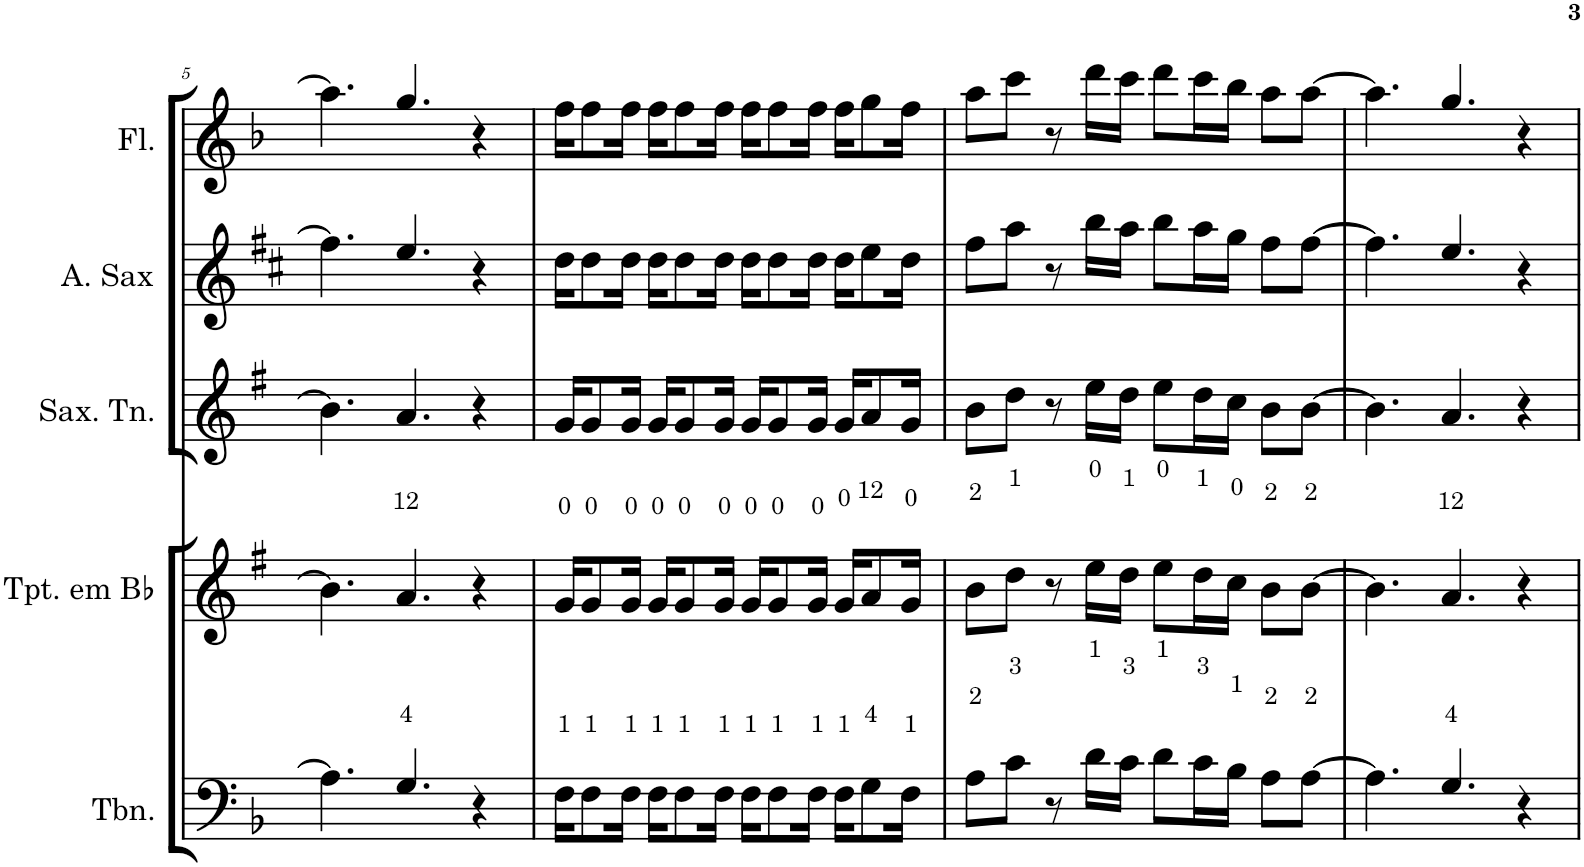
**kern	**kern	**kern	**kern	**kern
*part5	*part4	*part3	*part2	*part1
*staff5	*staff4	*staff3	*staff2	*staff1
*I"Trombone	*I"Trompete em Bb	*I"Saxofone Tenor	*I"Saxofone Alto	*I"Flauta Transversal
*I'Tbn.	*I'Tpt. em Bb	*I'Sax. Tn.	*	*I'Fl.
!!LO:PB:g=z
*clefF4	*clefG2	*clefG2	*clefG2	*clefG2
*	*Trd1c2	*Trd8c14	*Trd5c9	*
*k[b-]	*k[f#]	*k[f#]	*k[f#c#]	*k[b-]
*M4/4	*M4/4	*M4/4	*M4/4	*M4/4
=5	=5	=5	=5	=5
4.A\]	4.b\]	4.b\]	4.ff#\]	4.aa\]
4.G/	4.a/	4.a/	4.ee/	4.gg/
4r	4r	4r	4r	4r
=6	=6	=6	=6	=6
16F\KL	16g/KL	16g/KL	16dd\KL	16ff\KL
8F\	8g/	8g/	8dd\	8ff\
16F\Jk	16g/Jk	16g/Jk	16dd\Jk	16ff\Jk
16F\KL	16g/KL	16g/KL	16dd\KL	16ff\KL
8F\	8g/	8g/	8dd\	8ff\
16F\Jk	16g/Jk	16g/Jk	16dd\Jk	16ff\Jk
16F\KL	16g/KL	16g/KL	16dd\KL	16ff\KL
8F\	8g/	8g/	8dd\	8ff\
16F\Jk	16g/Jk	16g/Jk	16dd\Jk	16ff\Jk
16F\KL	16g/KL	16g/KL	16dd\KL	16ff\KL
8G\	8a/	8a/	8ee\	8gg\
16F\Jk	16g/Jk	16g/Jk	16dd\Jk	16ff\Jk
=7	=7	=7	=7	=7
8A\L	8b\L	8b\L	8ff#\L	8aa\L
8c\J	8dd\J	8dd\J	8aa\J	8ccc\J
8r	8r	8r	8r	8r
16d\LL	16ee\LL	16ee\LL	16bb\LL	16ddd\LL
16c\JJ	16dd\JJ	16dd\JJ	16aa\JJ	16ccc\JJ
8d\L	8ee\L	8ee\L	8bb\L	8ddd\L
16c\L	16dd\L	16dd\L	16aa\L	16ccc\L
16B-\JJ	16cc\JJ	16cc\JJ	16gg\JJ	16bb-\JJ
8A\L	8b\L	8b\L	8ff#\L	8aa\L
[8A\J	[8b\J	[8b\J	[8ff#\J	[8aa\J
=8	=8	=8	=8	=8
4.A\]	4.b\]	4.b\]	4.ff#\]	4.aa\]
4.G/	4.a/	4.a/	4.ee/	4.gg/
4r	4r	4r	4r	4r
=	=	=	=	=
*-	*-	*-	*-	*-
